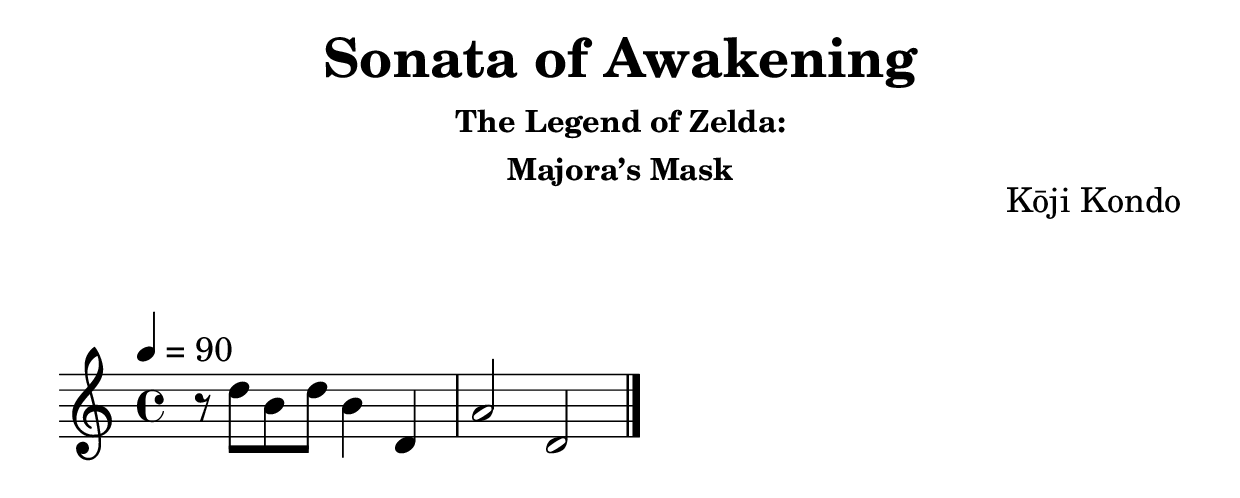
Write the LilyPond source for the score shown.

\version "2.20.0"

\include "header.ily"

title = "Sonata of Awakening"
subtitle = ##f

song = \relative c'' {
  \tempo 4 = 90
  \time 4/4

  r8 d' b d b4 d, | % 1
  a'2 d, \bar "|." % 2
}


\header {
  title = \title
  #(define subtitle (if (defined? 'subtitle) subtitle))
  subsubtitle = \markup \center-column { "The Legend of Zelda:" "Majora’s Mask" }
}

\include "articulate.ly"

staff = \new Staff \with { midiInstrument = "ocarina" } {
  \clef "treble^8"
  \song
}

\score {
  \staff

  \layout {
    \context {
      \Score
      \omit ClefModifier
    }
  }
}

\score {
  \unfoldRepeats \articulate \staff

  \midi {}
}

